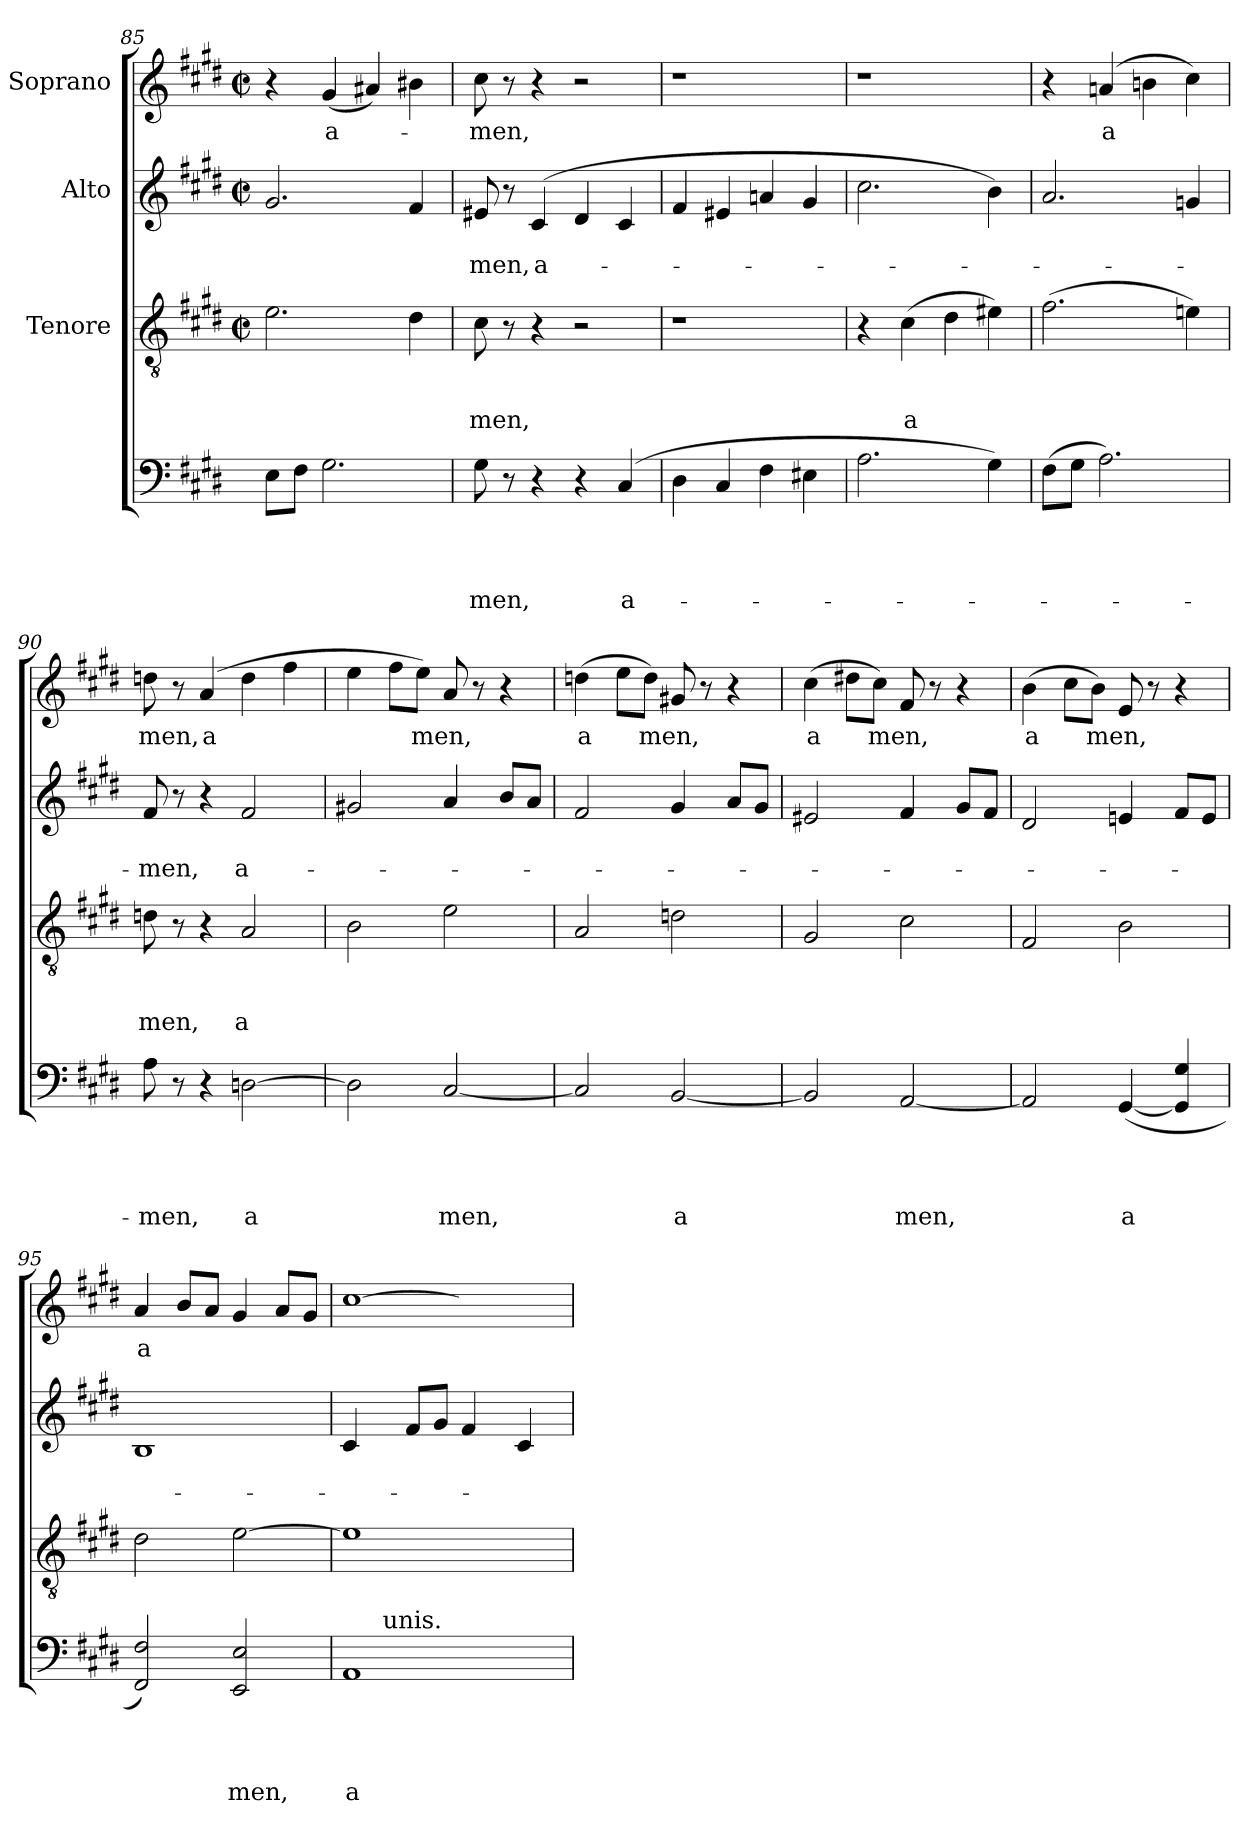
**kern	**text	**text	**text	**text	**kern	**text	**text	**text	**kern	**text	**text	**kern	**text
*part4	*part4	*part4	*part4	*part4	*part3	*part3	*part3	*part3	*part2	*part2	*part2	*part1	*part1
*staff4	*staff4	*staff4	*staff4	*staff4	*staff3	*staff3	*staff3	*staff3	*staff2	*staff2	*staff2	*staff1	*staff1
*	*	*	*	*	*I"Tenore	*	*	*	*I"Alto	*	*	*I"Soprano	*
*clefF4	*	*	*	*	*clefGv2	*	*	*	*clefG2	*	*	*clefG2	*
*k[f#c#g#d#]	*	*	*	*	*k[f#c#g#d#]	*	*	*	*k[f#c#g#d#]	*	*	*k[f#c#g#d#]	*
*E:	*	*	*	*	*E:	*	*	*	*E:	*	*	*E:	*
*	*	*	*	*	*M2/2	*	*	*	*M2/2	*	*	*M2/2	*
*	*	*	*	*	*met(c|)	*	*	*	*met(c|)	*	*	*met(c|)	*
=85	=85	=85	=85	=85	=85	=85	=85	=85	=85	=85	=85	=85	=85
8E\L	.	.	.	.	2.e\	.	.	.	2.g#/	.	.	4r	.
8F#\J	.	.	.	.	.	.	.	.	.	.	.	.	.
!	!	!	!	!	!	!	!	!	!	!	!	!	!LO:LY:b
2.G#\	.	.	.	.	.	.	.	.	.	.	.	(4g#/	a-
.	.	.	.	.	.	.	.	.	.	.	.	4a#X/)	.
.	.	.	.	.	4d#\	.	.	.	4f#/	.	.	4b#X\	.
=86	=86	=86	=86	=86	=86	=86	=86	=86	=86	=86	=86	=86	=86
!	!	!	!	!LO:LY:b	!	!	!	!LO:LY:b	!	!	!LO:LY:b	!	!LO:LY:b
8G#\	.	.	.	-men,	8c#\	.	.	men,	8e#X/	.	-men,	8cc#\	-men,
8r	.	.	.	.	8r	.	.	.	8r	.	.	8r	.
!	!	!	!	!	!	!	!	!	!	!	!LO:LY:b	!	!
4r	.	.	.	.	4r	.	.	.	(4c#/	.	a-	4r	.
4r	.	.	.	.	2r	.	.	.	4d#/	.	.	2r	.
!	!	!	!	!LO:LY:b	!	!	!	!	!	!	!	!	!
(4C#/	.	.	.	a-	.	.	.	.	4c#/	.	.	.	.
=87	=87	=87	=87	=87	=87	=87	=87	=87	=87	=87	=87	=87	=87
4D#\	.	.	.	.	1r	.	.	.	4f#/	.	.	1r	.
4C#/	.	.	.	.	.	.	.	.	4e#X/	.	.	.	.
4F#\	.	.	.	.	.	.	.	.	4an/	.	.	.	.
4E#X\	.	.	.	.	.	.	.	.	4g#/	.	.	.	.
=88	=88	=88	=88	=88	=88	=88	=88	=88	=88	=88	=88	=88	=88
2.A\	.	.	.	.	4r	.	.	.	2.cc#\	.	.	1r	.
!	!	!	!	!	!	!	!	!LO:LY:b	!	!	!	!	!
.	.	.	.	.	(>4c#\	.	.	a	.	.	.	.	.
.	.	.	.	.	4d#\	.	.	.	.	.	.	.	.
4G#\)	.	.	.	.	4e#X\)	.	.	.	4b\)	.	.	.	.
!!LO:LB:g=z
=89	=89	=89	=89	=89	=89	=89	=89	=89	=89	=89	=89	=89	=89
(>8F#\L	.	.	.	.	(>2.f#\	.	.	.	2.a/	.	.	4r	.
8G#\J	.	.	.	.	.	.	.	.	.	.	.	.	.
!	!	!	!	!	!	!	!	!	!	!	!	!	!LO:LY:b
2.A\)	.	.	.	.	.	.	.	.	.	.	.	(4an/	a
.	.	.	.	.	.	.	.	.	.	.	.	4bn\	.
.	.	.	.	.	4en\)	.	.	.	4gn/	.	.	4cc#\)	.
=90	=90	=90	=90	=90	=90	=90	=90	=90	=90	=90	=90	=90	=90
!	!	!	!	!LO:LY:b	!	!	!	!LO:LY:b	!	!	!LO:LY:b	!	!LO:LY:b
8A\	.	.	.	-men,	8dn\	.	.	men,	8f#/	.	-men,	8ddn\	men,
8r	.	.	.	.	8r	.	.	.	8r	.	.	8r	.
!	!	!	!	!	!	!	!	!	!	!	!	!	!LO:LY:b
4r	.	.	.	.	4r	.	.	.	4r	.	.	(4a/	a
!	!	!	!	!LO:LY:b	!	!	!	!LO:LY:b	!	!	!LO:LY:b	!	!
[>2Dn\	.	.	.	a	2A/	.	.	a	2f#/	.	a-	4dd\	.
.	.	.	.	.	.	.	.	.	.	.	.	4ff#\	.
=91	=91	=91	=91	=91	=91	=91	=91	=91	=91	=91	=91	=91	=91
2D\]	.	.	.	.	2B\	.	.	.	2g#X/	.	.	4ee\	.
.	.	.	.	.	.	.	.	.	.	.	.	8ff#\L	.
!	!	!	!	!	!	!	!	!	!	!	!	!	!LO:LY:b
.	.	.	.	.	.	.	.	.	.	.	.	8ee\J)	men,
!	!	!	!	!LO:LY:b	!	!	!	!	!	!	!	!	!
[<2C#/	.	.	.	men,	2e\	.	.	.	4a/	.	.	8a/	.
.	.	.	.	.	.	.	.	.	.	.	.	8r	.
.	.	.	.	.	.	.	.	.	8b/L	.	.	4r	.
.	.	.	.	.	.	.	.	.	8a/J	.	.	.	.
=92	=92	=92	=92	=92	=92	=92	=92	=92	=92	=92	=92	=92	=92
!	!	!	!	!	!	!	!	!	!	!	!	!	!LO:LY:b
2C#/]	.	.	.	.	2A/	.	.	.	2f#/	.	.	(>4ddn\	a
.	.	.	.	.	.	.	.	.	.	.	.	8ee\L	.
!	!	!	!	!	!	!	!	!	!	!	!	!	!LO:LY:b
.	.	.	.	.	.	.	.	.	.	.	.	8dd\J)	men,
!	!	!	!	!LO:LY:b	!	!	!	!	!	!	!	!	!
[<2BB/	.	.	.	a	2dn\	.	.	.	4g#/	.	.	8g#X/	.
.	.	.	.	.	.	.	.	.	.	.	.	8r	.
.	.	.	.	.	.	.	.	.	8a/L	.	.	4r	.
.	.	.	.	.	.	.	.	.	8g#/J	.	.	.	.
=93	=93	=93	=93	=93	=93	=93	=93	=93	=93	=93	=93	=93	=93
!	!	!	!	!	!	!	!	!	!	!	!	!	!LO:LY:b
2BB/]	.	.	.	.	2G#/	.	.	.	2e#X/	.	.	(>4cc#\	a
.	.	.	.	.	.	.	.	.	.	.	.	8dd#X\L	.
!	!	!	!	!	!	!	!	!	!	!	!	!	!LO:LY:b
.	.	.	.	.	.	.	.	.	.	.	.	8cc#\J)	men,
!	!	!	!	!LO:LY:b	!	!	!	!	!	!	!	!	!
[<2AA/	.	.	.	men,	2c#\	.	.	.	4f#/	.	.	8f#/	.
.	.	.	.	.	.	.	.	.	.	.	.	8r	.
.	.	.	.	.	.	.	.	.	8g#/L	.	.	4r	.
.	.	.	.	.	.	.	.	.	8f#/J	.	.	.	.
=94	=94	=94	=94	=94	=94	=94	=94	=94	=94	=94	=94	=94	=94
!	!	!	!	!	!	!	!	!	!	!	!	!	!LO:LY:b
2AA/]	.	.	.	.	2F#/	.	.	.	2d#/	.	.	(>4b\	a
.	.	.	.	.	.	.	.	.	.	.	.	8cc#\L	.
!	!	!	!	!	!	!	!	!	!	!	!	!	!LO:LY:b
.	.	.	.	.	.	.	.	.	.	.	.	8b\J)	men,
!	!	!	!	!LO:LY:b	!	!	!	!	!	!	!	!	!
(<[<4GG#/	.	.	.	a	2B\	.	.	.	4en/	.	.	8e/	.
.	.	.	.	.	.	.	.	.	.	.	.	8r	.
4GG#/] 4G#/	.	.	.	.	.	.	.	.	8f#/L	.	.	4r	.
.	.	.	.	.	.	.	.	.	8e/J	.	.	.	.
=95	=95	=95	=95	=95	=95	=95	=95	=95	=95	=95	=95	=95	=95
!	!	!	!	!	!	!	!	!	!	!	!	!	!LO:LY:b
2FF#/ 2F#/)	.	.	.	.	2d#\	.	.	.	1B	.	.	4a/	a
.	.	.	.	.	.	.	.	.	.	.	.	8b/L	.
.	.	.	.	.	.	.	.	.	.	.	.	8a/J	.
!	!	!	!	!LO:LY:b	!	!	!	!	!	!	!	!	!
2EE/ 2E/	.	.	.	men,	[<2e\	.	.	.	.	.	.	4g#/	.
.	.	.	.	.	.	.	.	.	.	.	.	8a/L	.
.	.	.	.	.	.	.	.	.	.	.	.	8g#/J	.
!!LO:PB:g=z
=96	=96	=96	=96	=96	=96	=96	=96	=96	=96	=96	=96	=96	=96
!	!	!	!	!LO:LY:b	!	!	!	!	!	!	!	!	!
*^	*	*	*	*	*	*	*	*	*	*	*	*	*
1AA	8ryy	.	.	.	a-	1e]	.	.	.	4c#/	.	.	[>1cc#	.
.	32ryy	.	.	.	.	.	.	.	.	.	.	.	.	.
!	!LO:TX:a:t=unis.	!	!	!	!	!	!	!	!	!	!	!	!	!
.	2ryy	.	.	.	.	.	.	.	.	.	.	.	.	.
.	.	.	.	.	.	.	.	.	.	8f#/L	.	.	.	.
.	.	.	.	.	.	.	.	.	.	8g#/J	.	.	.	.
.	.	.	.	.	.	.	.	.	.	4f#/	.	.	.	.
.	4ryy	.	.	.	.	.	.	.	.	.	.	.	.	.
.	.	.	.	.	.	.	.	.	.	4c#/	.	.	.	.
.	16.ryy	.	.	.	.	.	.	.	.	.	.	.	.	.
*v	*v	*	*	*	*	*	*	*	*	*	*	*	*	*
=	=	=	=	=	=	=	=	=	=	=	=	=	=
*-	*-	*-	*-	*-	*-	*-	*-	*-	*-	*-	*-	*-	*-
